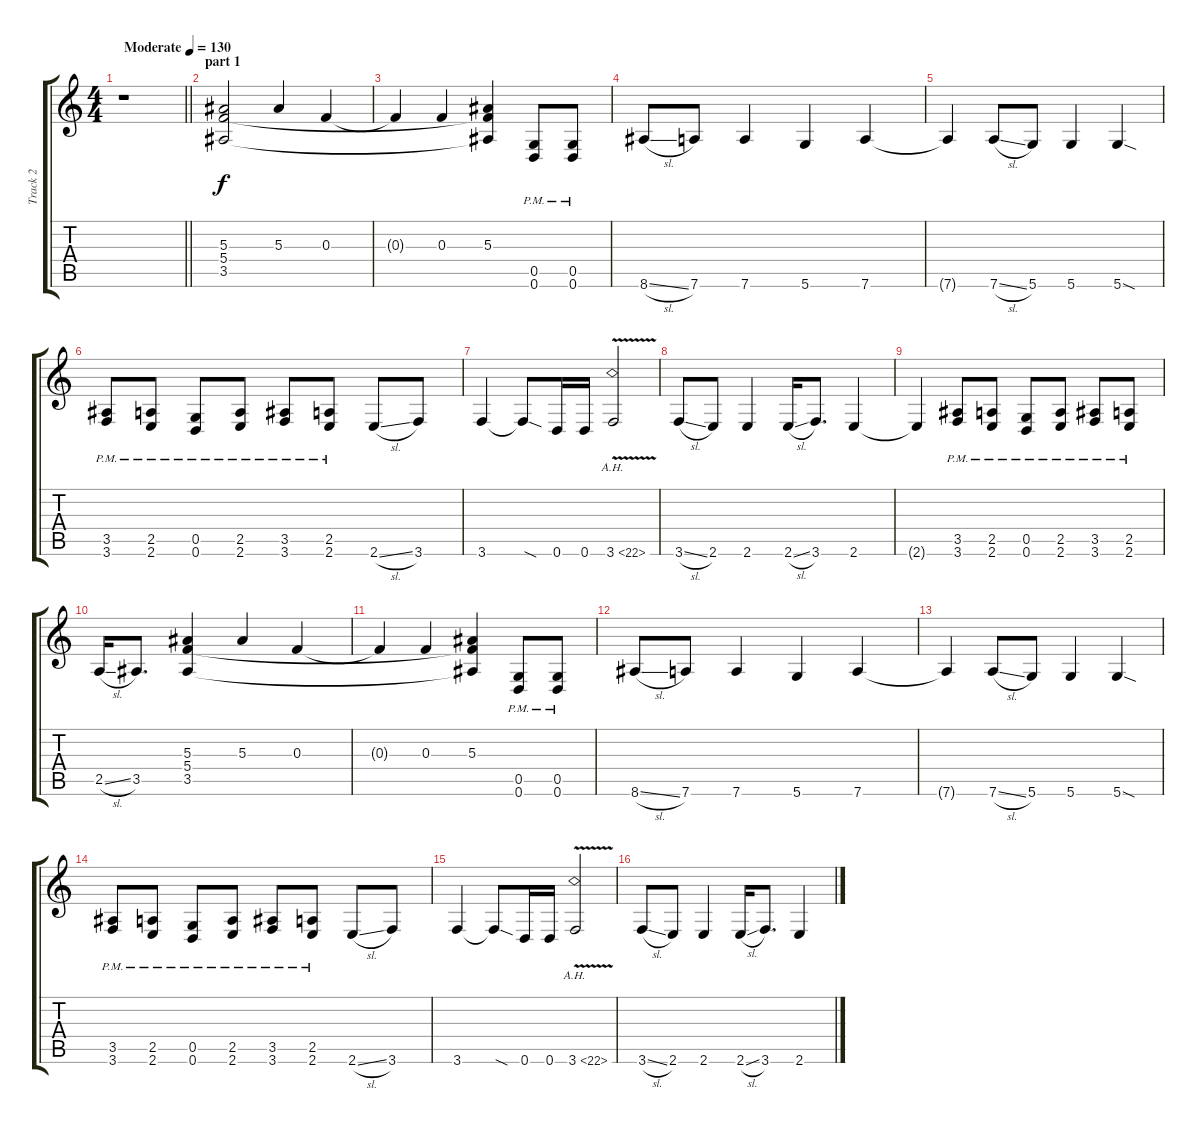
\track ("Track 2" "Track 2") {instrument distortionguitar}
\staff {score tabs}
\tuning (D4 A3 F3 C3 G2 D2) {hide}
\ts (4 4)
\tempo (130 "Moderate")
\clef g2
\barLineRight lightlight
\ks c
r.1{dy f instrument distortionguitar} |
\section ("" "part 1")
(5.3 5.4 3.5).2 5.3.4 0.3.4 |
0.3{t}.4 0.3.4 (5.3 5.4{t} 3.5{t}).4 (0.5{pm} 0.6{pm}).8 (0.5{pm} 0.6{pm}).8 |
8.6{sl}.8 7.6.8 7.6.4 5.6.4 7.6.4 |
7.6{t}.4 7.6{sl}.8 5.6.8 5.6.4 5.6{sod}.4 |
(3.5{pm} 3.6{pm}).8 (2.5{pm} 2.6{pm}).8 (0.5{pm} 0.6{pm}).8 (2.5{pm} 2.6{pm}).8 (3.5{pm} 3.6{pm}).8 (2.5{pm} 2.6{pm}).8 2.6{sl}.8 3.6.8 |
3.6.4 3.6{sod t}.8 0.6.16 0.6.16 3.6{ah 19 v}.2 |
3.6{sl}.8 2.6.8 2.6.4 2.6{sl}.16 3.6.8{d} 2.6.4 |
2.6{t}.4 (3.5{pm} 3.6{pm}).8 (2.5{pm} 2.6{pm}).8 (0.5{pm} 0.6{pm}).8 (2.5{pm} 2.6{pm}).8 (3.5{pm} 3.6{pm}).8 (2.5{pm} 2.6{pm}).8 |
2.5{sl}.16 3.5.8{d} (5.3 5.4 3.5).4 5.3.4 0.3.4 |
0.3{t}.4 0.3.4 (5.3 5.4{t} 3.5{t}).4 (0.5{pm} 0.6{pm}).8 (0.5{pm} 0.6{pm}).8 |
8.6{sl}.8 7.6.8 7.6.4 5.6.4 7.6.4 |
7.6{t}.4 7.6{sl}.8 5.6.8 5.6.4 5.6{sod}.4 |
(3.5{pm} 3.6{pm}).8 (2.5{pm} 2.6{pm}).8 (0.5{pm} 0.6{pm}).8 (2.5{pm} 2.6{pm}).8 (3.5{pm} 3.6{pm}).8 (2.5{pm} 2.6{pm}).8 2.6{sl}.8 3.6.8 |
3.6.4 3.6{sod t}.8 0.6.16 0.6.16 3.6{ah 19 v}.2 |
3.6{sl}.8 2.6.8 2.6.4 2.6{sl}.16 3.6.8{d} 2.6.4
